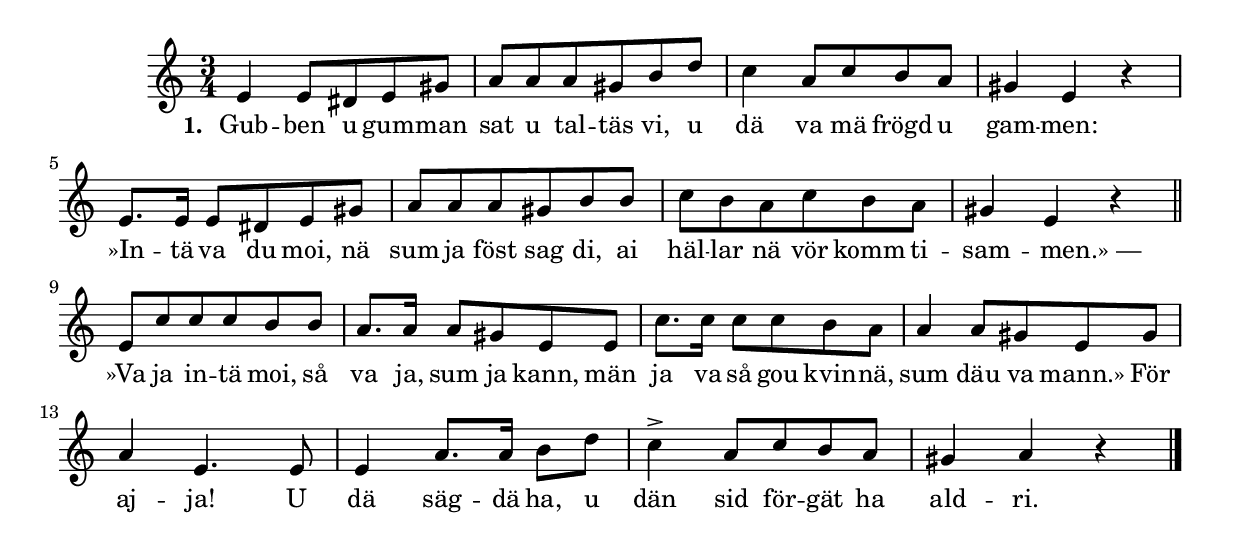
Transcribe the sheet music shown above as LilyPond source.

{
\time 3/4
\key a \minor

 e'4 e'8 dis' e' gis'  | 
 a' a' a' gis' b' d''  | 
 c''4 a'8 c'' b' a'  | 
 gis'4 e' r  | 
 e'8. e'16 e'8 dis' e' gis'  | 
 a' a' a' gis' b' b'  | 
 c'' b' a' c'' b' a'  | 
 gis'4 e' r \bar "||" |
 e'8 c'' c'' c'' b' b'  | 
 a'8. a'16 a'8 gis' e' e'  | 
 c''8. c''16 c''8 c'' b' a'  | 
 a'4 a'8 gis' e' gis'  | 
 a'4 e'4. e'8  | 
 e'4 a'8. a'16 b'8 d''  | 
 c''4-> a'8 c'' b' a'  | 
 gis'4 a' r \bar "|." |
 }
 \addlyrics {
     \set stanza = #"1. "
     Gub -- ben u gum -- man sat u tal -- täs vi, u
     dä va mä frögd u gam -- men: »In -- tä va du moi, nä sum ja föst sag di, ai
     häl -- lar nä vör komm ti -- sam --
     \once \override LyricText.self-alignment-X = #-0.9 "men.» —"
     »Va ja in -- tä moi, så
     va ja, sum ja kann, män ja va så gou kvin -- nä, sum däu va mann.» För
     aj -- ja! U dä säg -- dä ha, u dän sid för -- gät ha ald -- ri.
}
